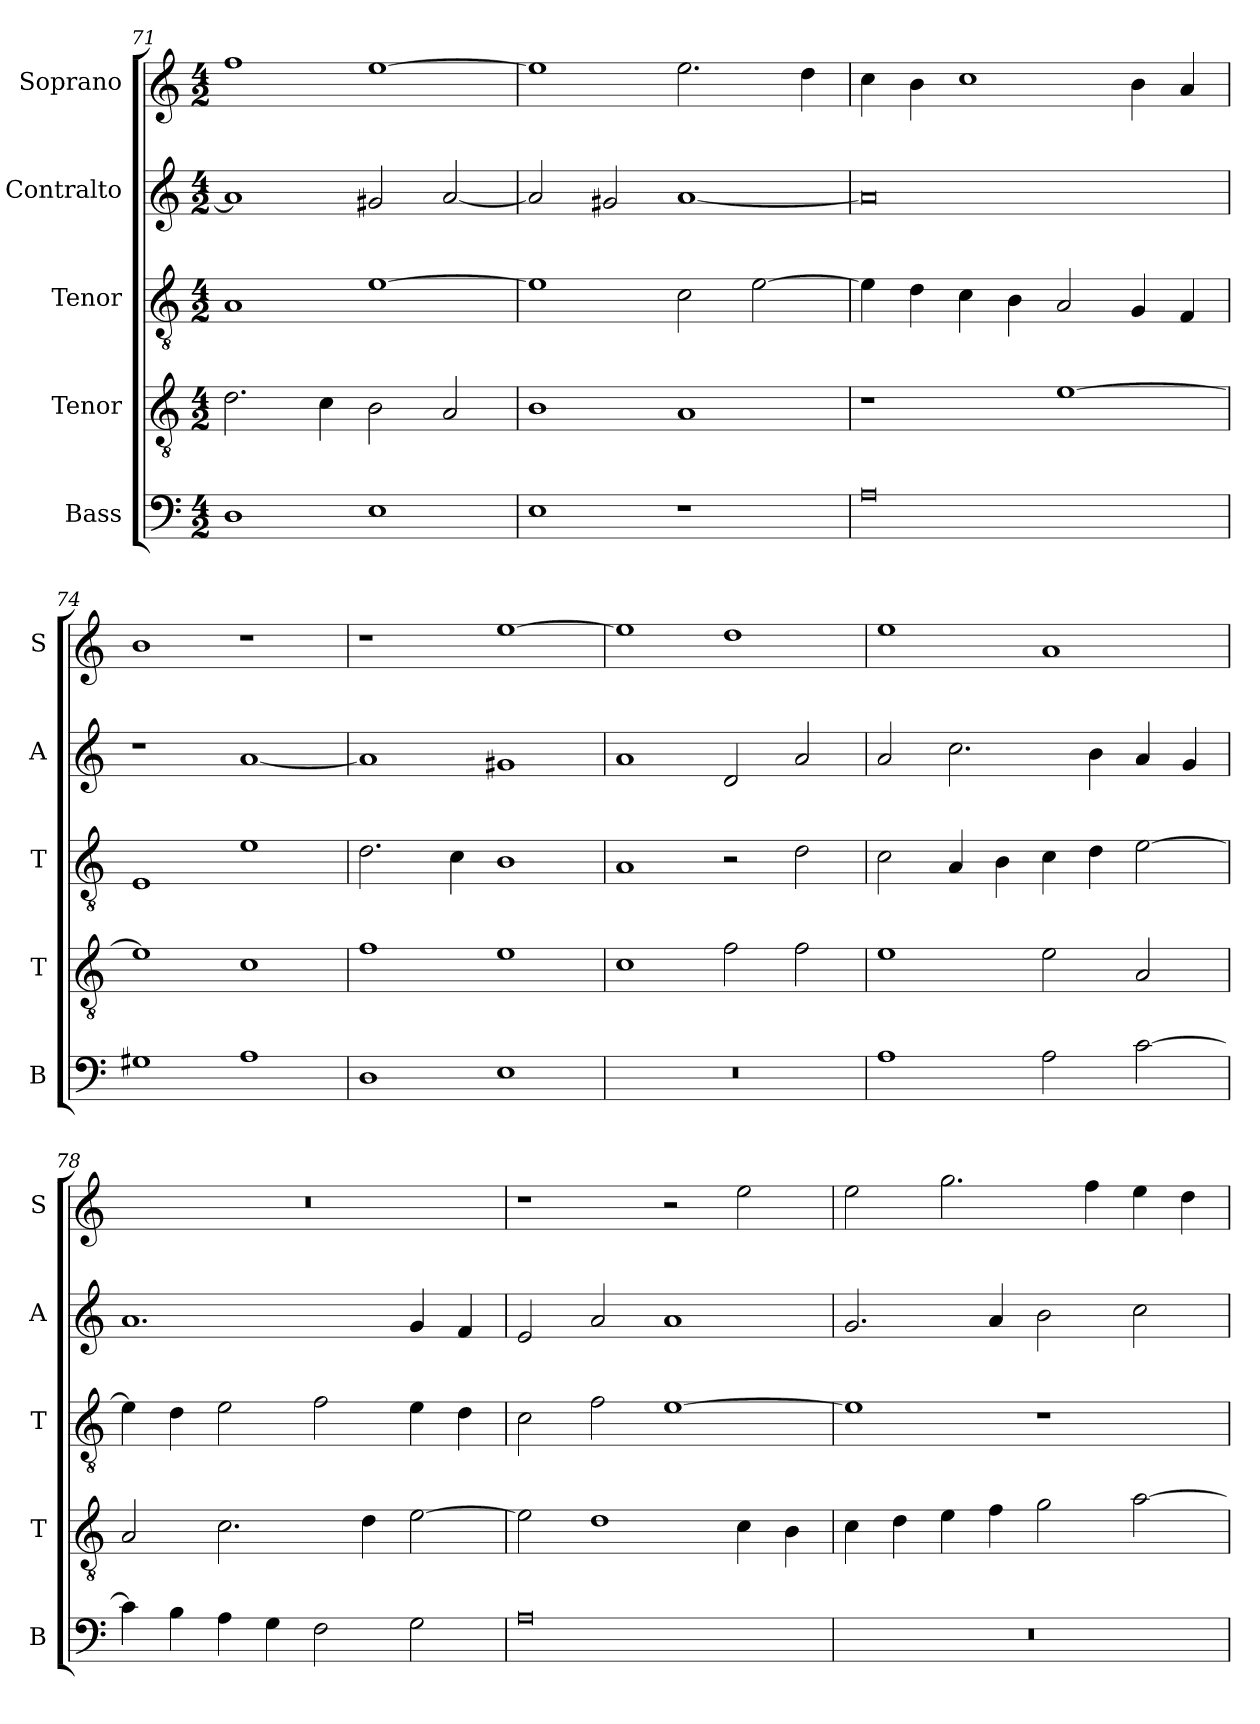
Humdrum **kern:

**kern	**kern	**kern	**kern	**kern
*part5	*part4	*part3	*part2	*part1
*staff5	*staff4	*staff3	*staff2	*staff1
*I"Bass	*I"Tenor	*I"Tenor	*I"Contralto	*I"Soprano
*I'B	*I'T	*I'T	*I'A	*I'S
*clefF4	*clefGv2	*clefGv2	*clefG2	*clefG2
*k[]	*k[]	*k[]	*k[]	*k[]
*A:aeo	*A:aeo	*A:aeo	*A:aeo	*A:aeo
*M4/2	*M4/2	*M4/2	*M4/2	*M4/2
=71	=71	=71	=71	=71
1D	2.d	1A	1a]	1ff
.	4c	.	.	.
1E	2B	[1e	2g#X	[1ee
.	2A	.	[2a	.
=72	=72	=72	=72	=72
1E	1B	1e]	2a]	1ee]
.	.	.	2g#X	.
1r	1A	2c	[1a	2.ee
.	.	[2e	.	.
.	.	.	.	4dd
=73	=73	=73	=73	=73
0A	1r	4e]	0a]	4cc
.	.	4d	.	4b
.	.	4c	.	1cc
.	.	4B	.	.
.	[1e	2A	.	.
.	.	4G	.	4b
.	.	4F	.	4a
=74	=74	=74	=74	=74
1G#X	1e]	1E	1r	1b
1A	1c	1e	[1a	1r
=75	=75	=75	=75	=75
1D	1f	2.d	1a]	1r
.	.	4c	.	.
1E	1e	1B	1g#X	[1ee
=76	=76	=76	=76	=76
0r	1c	1A	1a	1ee]
.	2f	2r	2d	1dd
.	2f	2d	2a	.
=77	=77	=77	=77	=77
1A	1e	2c	2a	1ee
.	.	4A	2.cc	.
.	.	4B	.	.
2A	2e	4c	.	1a
.	.	4d	4b	.
[2c	2A	[2e	4a	.
.	.	.	4g	.
=78	=78	=78	=78	=78
4c]	2A	4e]	1.a	0r
4B	.	4d	.	.
4A	2.c	2e	.	.
4G	.	.	.	.
2F	.	2f	.	.
.	4d	.	.	.
2G	[2e	4e	4g	.
.	.	4d	4f	.
=79	=79	=79	=79	=79
0A	2e]	2c	2e	1r
.	1d	2f	2a	.
.	.	[1e	1a	2r
.	4c	.	.	2ee
.	4B	.	.	.
=80	=80	=80	=80	=80
0r	4c	1e]	2.g	2ee
.	4d	.	.	.
.	4e	.	.	2.gg
.	4f	.	4a	.
.	2g	1r	2b	.
.	.	.	.	4ff
.	[2a	.	2cc	4ee
.	.	.	.	4dd
=	=	=	=	=
*-	*-	*-	*-	*-
